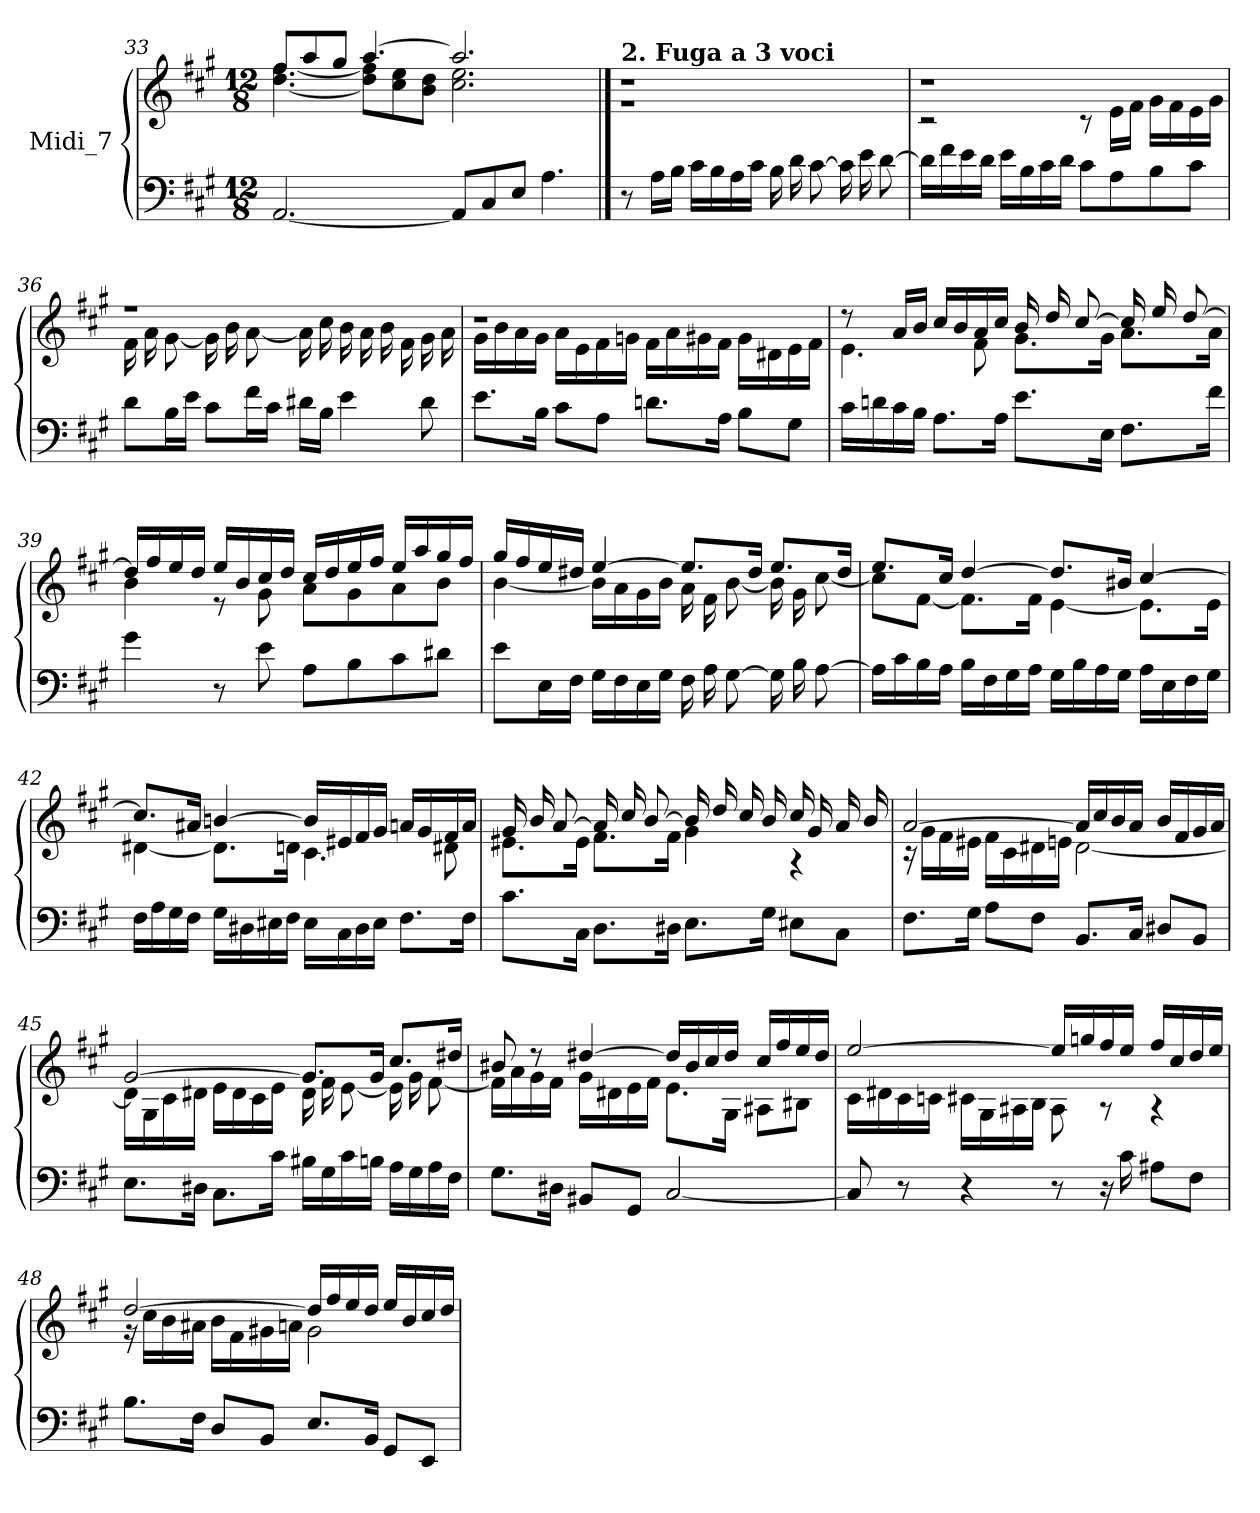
**kern	**kern
*part1	*part1
*staff2	*staff1
*I"Midi_7	*
*clefF4	*clefG2
*k[f#c#g#]	*k[f#c#g#]
*A:	*A:
*M12/8	*M12/8
=33	=33
*	*^
[2.AA/	8ff#/L	[4.dd\ [4.ff#\
.	8aa/	.
.	8gg#/J	.
.	[4.aa/	8dd\] 8ff#\]L
.	.	8cc#\ 8ee\
.	.	8b\ 8dd\J
8AA/L]	2.aa/]	2.cc#\ 2.ee\
8C#/	.	.
8E/J	.	.
4.A	.	.
!!LO:LB:g=z	!!
==34	==34	==34
!	!LO:TX:a:B:t=2. Fuga a 3 voci	!
8r	1r	1r
16ALL	.	.
16BJJ	.	.
16c#LL	.	.
16B	.	.
16A	.	.
16c#JJ	.	.
16BLL	.	.
16d	.	.
[8c#J	.	.
16c#LL]	.	.
16e	.	.
[8dJ	.	.
=35	=35	=35
16dLL]	1r	2r
16f#	.	.
16e	.	.
16dJJ	.	.
16eLL	.	.
16B	.	.
16c#	.	.
16dJJ	.	.
8c#L	.	8r
8A	.	16eLL
.	.	16f#JJ
8B	.	16g#\LL
.	.	16f#\
8c#J	.	16e\
.	.	16g#\JJ
!!LO:LB:g=z	!!
=36	=36	=36
8dL	1r	16f#\LL
.	.	16a\
16BL	.	[8g#\J
16eJJ	.	.
8c#L	.	16g#\LL]
.	.	16b\
16f#L	.	[8a\J
16c#JJ	.	.
16d#XLL	.	16a\LL]
16BJJ	.	16cc#\
4e	.	16b\
.	.	16a\JJ
.	.	16bLL
.	.	16f#
8d#	.	16g#
.	.	16aJJ
=37	=37	=37
8.eL	1r	16g#LL
.	.	16b
.	.	16a
16BJ	.	16g#JJ
8c#L	.	16a\LL
.	.	16e\
8AJ	.	16f#\
.	.	16gn\JJ
8.dnL	.	16f#\LL
.	.	16a\
.	.	16g#X\
16AJ	.	16f#\JJ
8BL	.	16g#\LL
.	.	16d#X\
8G#J	.	16e\
.	.	16f#\JJ
=38	=38	=38
16c#LL	8r	4.e\
16dn	.	.
16c#	16a/LL	.
16BJJ	16b/JJ	.
8.AL	16cc#/LL	.
.	16b/	.
.	16a/	8f#\
16AJ	16cc#/JJ	.
8.eL	16bLL	8.g#\L
.	16dd	.
.	[8cc#J	.
16EJ	.	16g#\J
8.F#L	16cc#/LL]	8.a\L
.	16ee/	.
.	[8dd/J	.
16f#J	.	16a\J
!!LO:LB:g=z	!!
=39	=39	=39
4g#	16dd/LL]	4b\
.	16ff#/	.
.	16ee/	.
.	16dd/JJ	.
8r	16ee/LL	8r
.	16b/	.
8e	16cc#/	8g#\
.	16dd/JJ	.
8AL	16cc#/LL	8a\L
.	16dd/	.
8B	16ee/	8g#\
.	16ff#/JJ	.
8c#	16ee/LL	8a\
.	16aa/	.
8d#XJ	16gg#/	8b\J
.	16ff#/JJ	.
=40	=40	=40
8eL	16gg#/LL	[4b\
.	16ff#/	.
16EL	16ee/	.
16F#JJ	16dd#X/JJ	.
16G#LL	[4ee/	16b\LL]
16F#	.	16a\
16E	.	16g#\
16G#JJ	.	16b\JJ
16F#LL	8.eeL]	16a\LL
16A	.	16f#\
[8G#J	.	[8b\J
.	16dd#J	.
16G#LL]	8.eeL	16b\LL]
16B	.	16g#\
[8AJ	.	[8cc#\J
.	16dd#J	.
!!LO:LB:g=z	!!
=41	=41	=41
16ALL]	8.ee/L	8cc#\L]
16c#	.	.
16B	.	[8f#\J
16AJJ	16cc#/J	.
16BLL	[4dd/	8.f#L]
16F#	.	.
16G#	.	.
16AJJ	.	16f#J
16G#LL	8.ddL]	[4e\
16B	.	.
16A	.	.
16G#JJ	16b#XJ	.
16ALL	[4cc#/	8.eL]
16E	.	.
16F#	.	.
16G#JJ	.	16eJ
=42	=42	=42
16F#LL	8.cc#/L]	[4d#X\
16A	.	.
16G#	.	.
16F#JJ	16a#X/J	.
16G#LL	[4bn/	8.d#\L]
16D#X	.	.
16E#X	.	.
16F#JJ	.	16dn\J
16E#LL	16bLL]	4.c#\
16C#	16e#X	.
16D#	16f#	.
16E#JJ	16g#JJ	.
8.F#L	16an/LL	.
.	16g#/	.
.	16f#/	8d#X\
16F#J	16a/JJ	.
=43	=43	=43
8.c#L	16g#LL	8.e#X\L
.	16b	.
.	[8aJ	.
16C#J	.	16e#\J
8.DL	16a/LL]	8.f#\L
.	16cc#/	.
.	[8b/J	.
16D#XJ	.	16f#\J
8.EL	16b/LL]	4g#\
.	16dd/	.
.	16cc#/	.
16G#J	16b/JJ	.
8E#XL	16cc#/LL	4r
.	16g#/	.
8C#J	16a/	.
.	16b/JJ	.
!!LO:LB:g=z	!!
=44	=44	=44
8.F#L	[2a/	16r
.	.	16g#\LL
.	.	16f#\
16G#J	.	16e#X\JJ
8AL	.	16f#\LL
.	.	16c#\
8F#J	.	16d#X\
.	.	16en\JJ
8.BBL	16a/LL]	[2d#\
.	16cc#/	.
.	16b/	.
16C#J	16a/JJ	.
8D#XL	16bLL	.
.	16f#	.
8BBJ	16g#	.
.	16aJJ	.
=45	=45	=45
8.EL	[2g#/	16d#LL]
.	.	16G#
.	.	16c#
16D#XJ	.	16d#JJ
8.C#L	.	16e\LL
.	.	16d#\
.	.	16c#\
16c#J	.	16e\JJ
16B#XLL	8.g#L]	16d#\LL
16G#	.	16f#\
16c#	.	[8e\J
16BnJJ	16g#J	.
16ALL	8.cc#L	16eLL]
16G#	.	16g#
16A	.	[8f#J
16F#JJ	16dd#XJ	.
!!LO:LB:g=z	!!
=46	=46	=46
8.G#L	8b#X/	16f#\LL]
.	.	16a\
.	8r	16g#\
16D#XJ	.	16f#\JJ
8BB#XL	[4dd#X/	16g#LL
.	.	16d#X
8GG#J	.	16e
.	.	16f#JJ
[2C#	16dd#LL]	8.eL
.	16b#	.
.	16cc#	.
.	16dd#JJ	16G#J
.	16cc#/LL	8A#X\L
.	16ff#/	.
.	16ee/	8B#X\J
.	16dd#/JJ	.
=47	=47	=47
8C#]	[2ee/	16c#LL
.	.	16d#X
8r	.	16c#
.	.	16cnJJ
4r	.	16c#XLL
.	.	16G#
.	.	16A#X
.	.	16BJJ
8r	16ee/LL]	8A#\
.	16ggn/	.
16r	16ff#/	8r
16c#	16ee/JJ	.
8A#XL	16ff#LL	4r
.	16cc#	.
8F#J	16dd	.
.	16eeJJ	.
=48	=48	=48
8.BL	[2dd/	16r
.	.	16cc#LL
.	.	16b
16F#J	.	16a#XJJ
8DL	.	16b\LL
.	.	16f#\
8BBJ	.	16g#X\
.	.	16an\JJ
8.EL	16ddLL]	2g#\
.	16ff#	.
.	16ee	.
16BBJ	16ddJJ	.
8GG#L	16eeLL	.
.	16b	.
8EEJ	16cc#	.
.	16ddJJ	.
*	*v	*v
=	=
*-	*-
